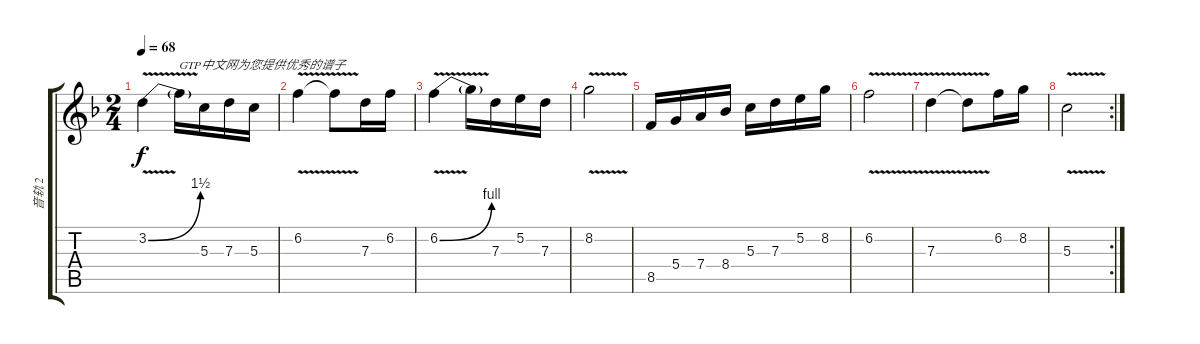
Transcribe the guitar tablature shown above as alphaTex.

\track ("音轨 2" "音轨 2") {instrument distortionguitar}
\staff {score tabs}
\tuning (E4 B3 G3 D3 A2 E2) {hide}
\ts (2 4)
\tempo 68
\clef g2
\ks f
3.2{be (bend 0 0 60 6) v}.4{dy f} 3.2{t}.16{txt "GTP中文网为您提供优秀的谱子"} 5.3.16 7.3.16 5.3.16 |
6.2{v}.4 6.2{t}.8 7.3.16 6.2.16 |
6.2{be (bend 0 0 60 4) v}.4 6.2{t}.16 7.3.16 5.2.16 7.3.16 |
8.2{v}.2 |
8.5.16 5.4.16 7.4.16 8.4.16 5.3.16 7.3.16 5.2.16 8.2.16 |
6.2{v}.2 |
7.3{v}.4 7.3{t}.8 6.2.16 8.2.16 |
\rc 2
5.3{v}.2
